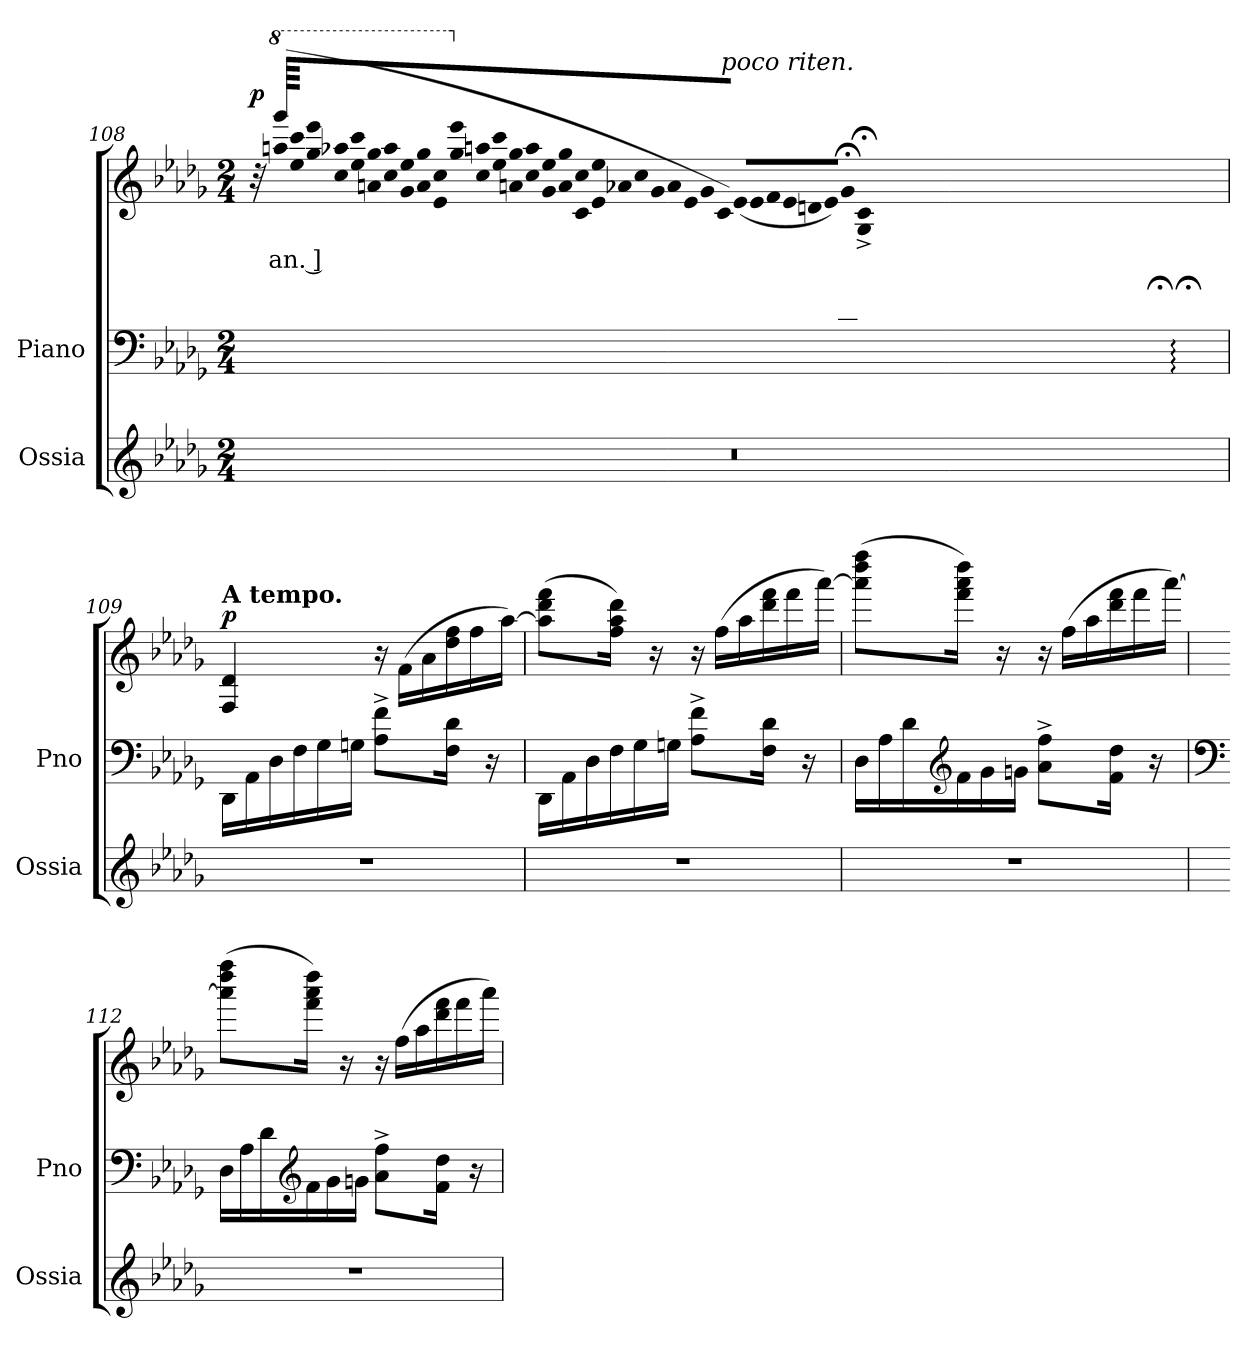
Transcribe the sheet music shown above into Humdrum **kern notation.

**kern	**kern	**kern	**text	**dynam
*part2	*part1	*part1	*part1	*part1
*staff3	*staff2	*staff1	*staff1	*staff1/2
*I"Ossia	*I"Piano	*	*	*
*I'Ossia	*I'Pno	*	*	*
!!LO:LB:g=z
*clefG2	*clefF4	*clefG2	*	*
*k[b-e-a-d-g-]	*k[b-e-a-d-g-]	*k[b-e-a-d-g-]	*	*
*M2/4	*M2/4	*M2/4	*	*
*MM24	*MM24	*MM24	*	*
*	*Xtuplet	*	*	*
=108	=108	=108	=108	=108
!	!LO:N:vis=16	!	!	!
*	*	*Xtuplet	*	*
!	!	!LO:N:vis=16	!	!LO:DY:b
*	*	*^	*	*
2r	960%17ryy	960%17r	960%17ryy	.	p
*	*	*8va	*	*	*
!	!	!LO:N:vis=32	!	!LO:LY:a	!
*	*	*8va	*	*	*
!	!	!	!LO:N:vis=32	!	!
.	1920%323ryy	(>1920%17gggg-!/LLL	(<1920%17aaan<!\LLL	an. ]	.
!	!	!LO:N:vis=32	!LO:N:vis=32	!	!
.	.	1920%17cccc!/	1920%17eee-<!\	.	.
!	!	!LO:N:vis=32	!LO:N:vis=32	!	!
.	.	1920%17eeee-!/	1920%17ggg-<!\	.	.
!	!	!LO:N:vis=32	!LO:N:vis=32	!	!
.	.	1920%17aaa-!/	1920%17ccc<!\	.	.
!	!	!LO:N:vis=32	!LO:N:vis=32	!	!
.	.	1920%17cccc!/	1920%17eee-<!\	.	.
!	!	!LO:N:vis=32	!LO:N:vis=32	!	!
.	.	1920%17ggg-!/	1920%17aan<!\	.	.
!	!	!LO:N:vis=32	!LO:N:vis=32	!	!
.	.	1920%17aaa-!/	1920%17ccc<!\	.	.
!	!	!LO:N:vis=32	!LO:N:vis=32	!	!
.	.	1920%17eee-!/	1920%17gg-<!\	.	.
!	!	!LO:N:vis=32	!LO:N:vis=32	!	!
.	.	1920%17ggg-!/	1920%17aa<!\	.	.
!	!	!LO:N:vis=32	!LO:N:vis=32	!	!
.	.	1920%17ccc!/	1920%17ee-<!\	.	.
*	*	*X8va	*	*	*
*	*	*X8va	*	*	*
!	!	!LO:N:vis=32	!LO:N:vis=32	!	!
.	.	1920%17eee-!/	1920%17gg-<!\	.	.
!	!	!LO:N:vis=32	!LO:N:vis=32	!	!
.	.	1920%17aan!/	1920%17cc<!\	.	.
!	!	!LO:N:vis=32	!LO:N:vis=32	!	!
.	.	1920%17ccc!/	1920%17ee-<!\	.	.
*	*	*MM22	*	*	*
!	!	!LO:N:vis=32	!LO:N:vis=32	!	!
.	.	1920%17gg-!/	1920%17an<!\	.	.
!	!	!LO:N:vis=32	!LO:N:vis=32	!	!
.	.	1920%17aa!/	1920%17cc<!\	.	.
!	!	!LO:N:vis=32	!LO:N:vis=32	!	!
.	.	1920%17ee-!/	1920%17g-<!\	.	.
*	*	*MM21	*	*	*
!	!	!LO:N:vis=32	!LO:N:vis=32	!	!
.	.	1920%17gg-!/	1920%17a<!\	.	.
!	!	!LO:N:vis=32	!LO:N:vis=32	!	!
.	.	1920%17cc!/	1920%17c!\	.	.
*	*	*MM19	*	*	*
!	!	!LO:N:vis=32	!LO:N:vis=32	!	!
.	.	1920%17ee-!/	1920%17e-!\	.	.
!	!LO:N:vis=32	!LO:N:vis=32	!	!	!
.	1920%17An!/	1920%17a-!/	320ryy	.	.
.	.	.	640%199ryy	.	.
!	!LO:N:vis=32	!LO:N:vis=32	!	!	!
.	1920%17c!/	1920%17cc!/	.	.	.
!	!LO:N:vis=32	!LO:N:vis=32	!	!	!
.	1920%17G-!/	1920%17g-!/	.	.	.
*	*	*MM17	*	*	*
!	!LO:N:vis=32	!LO:N:vis=32	!	!	!
.	1920%17A!/	1920%17a-!/	.	.	.
!	!LO:N:vis=32	!LO:N:vis=32	!	!	!
.	1920%17E-!/	1920%17e-!/	.	.	.
!	!LO:N:vis=32	!LO:N:vis=32	!	!	!
.	1920%17G-!/	1920%17g-!/	.	.	.
!	!LO:N:vis=32	!LO:N:vis=32	!	!	!
.	1920%17C!/JJJ)	1920%17c!/JJJ)	.	.	.
!	!	!LO:TX:a:i:t=poco riten.	!	!	!
!	!LO:N:vis=16	!LO:N:vis=16	!	!	!
.	960%17G-!\LL	(<960%17e-!/LL	.	.	.
*	*	*MM14	*	*	*
!	!LO:N:vis=16	!LO:N:vis=16	!	!	!
.	960%17G-!\	960%17e-!/	.	.	.
*	*	*MM12	*	*	*
!	!LO:N:vis=16	!LO:N:vis=16	!	!	!
.	960%17A-X!\	960%17f!/	.	.	.
!	!LO:N:vis=16	!LO:N:vis=16	!	!	!
.	960%17G-!\	960%17e-!/	.	.	.
*	*	*MM10	*	*	*
!	!LO:N:vis=16	!LO:N:vis=16	!	!	!
.	960%17F!\	960%17dn!/	.	.	.
!	!LO:N:vis=16	!LO:N:vis=16	!	!	!
.	960%17G-!\JJ	960%17e-!/JJ)	.	.	.
*	*	*MM20	*	*	*
!	!LO:N:vis=4	!LO:N:vis=4	!	!	!
.	1920%137B--X;<!/	1920%137g-;<!/	.	.	.
*	*	*MM24	*	*	*
!	!LO:N:vis=4	!LO:N:vis=4	!	!	!
.	1920%137AA-\;<:^ 1920%137E-\;<:^	1920%137G-/;<^ 1920%137c/;<^	.	.	.
.	320ryy	320ryy	.	.	.
*	*	*v	*v	*	*
=109	=109	=109	=109	=109
!	!	!LO:TX:a:B:t=A tempo.	!	!
!	!	!	!	!LO:DY:b
2r	24DD-\LL	4F/ 4d-/	.	p
.	24AA-\	.	.	.
*	*	*MM60	*	*
.	24D-\	.	.	.
.	24F\	.	.	.
.	24G-\	.	.	.
.	24Gn\JJ	.	.	.
*	*	*MM64	*	*
.	8A-\^ 8f\^L	24r	.	.
.	.	(>24f\LL	.	.
.	.	24a-\	.	.
.	16F\ 16d-\Jk	24dd-\ 24ff\	.	.
.	.	24ff\	.	.
.	16r	.	.	.
.	.	[24aa-\JJ)	.	.
!!LO:LB:g=z
=110	=110	=110	=110	=110
*	*	*MM66	*	*
2r	24DD-\LL	(>8aa-\] 8ddd-\ 8fff\L	.	.
.	24AA-\	.	.	.
.	24D-\	.	.	.
.	24F\	16ff\ 16aa-\ 16ddd-\Jk)	.	.
.	24G-\	.	.	.
*	*	*MM68	*	*
.	.	16r	.	.
.	24Gn\JJ	.	.	.
.	8A-\^ 8f\^L	24r	.	.
.	.	(>24ff\LL	.	.
.	.	24aa-\	.	.
.	16F\ 16d-\Jk	24ddd-\ 24fff\	.	.
.	.	24fff\	.	.
.	16r	.	.	.
.	.	[24aaa-\JJ)	.	.
=111	=111	=111	=111	=111
*	*	*MM72	*	*
2r	24D-\LL	(>8aaa-\] 8dddd-\ 8ffff\L	.	.
.	24A-\	.	.	.
.	24d-\	.	.	.
*	*clefG2	*	*	*
.	24f\	16fff\ 16aaa-\ 16dddd-\Jk)	.	.
.	24g-\	.	.	.
.	.	16r	.	.
.	24gn\JJ	.	.	.
*	*	*MM76	*	*
.	8a-\^ 8ff\^L	24r	.	.
.	.	(>24ff\LL	.	.
.	.	24aa-\	.	.
.	16f\ 16dd-\Jk	24ddd-\ 24fff\	.	.
.	.	24fff\	.	.
.	16r	.	.	.
.	.	[24aaa-\JJ)	.	.
=112	=112	=112	=112	=112
*	*clefF4	*	*	*
2r	24D-\LL	(>8aaa-\] 8dddd-\ 8ffff\L	.	.
.	24A-\	.	.	.
.	24d-\	.	.	.
*	*clefG2	*	*	*
.	24f\	16fff\ 16aaa-\ 16dddd-\Jk)	.	.
.	24g-\	.	.	.
.	.	16r	.	.
.	24gn\JJ	.	.	.
.	8a-\^ 8ff\^L	24r	.	.
.	.	(>24ff\LL	.	.
.	.	24aa-\	.	.
.	16f\ 16dd-\Jk	24ddd-\ 24fff\	.	.
.	.	24fff\	.	.
.	16r	.	.	.
.	.	24aaa-\JJ)	.	.
=	=	=	=	=
*-	*-	*-	*-	*-
